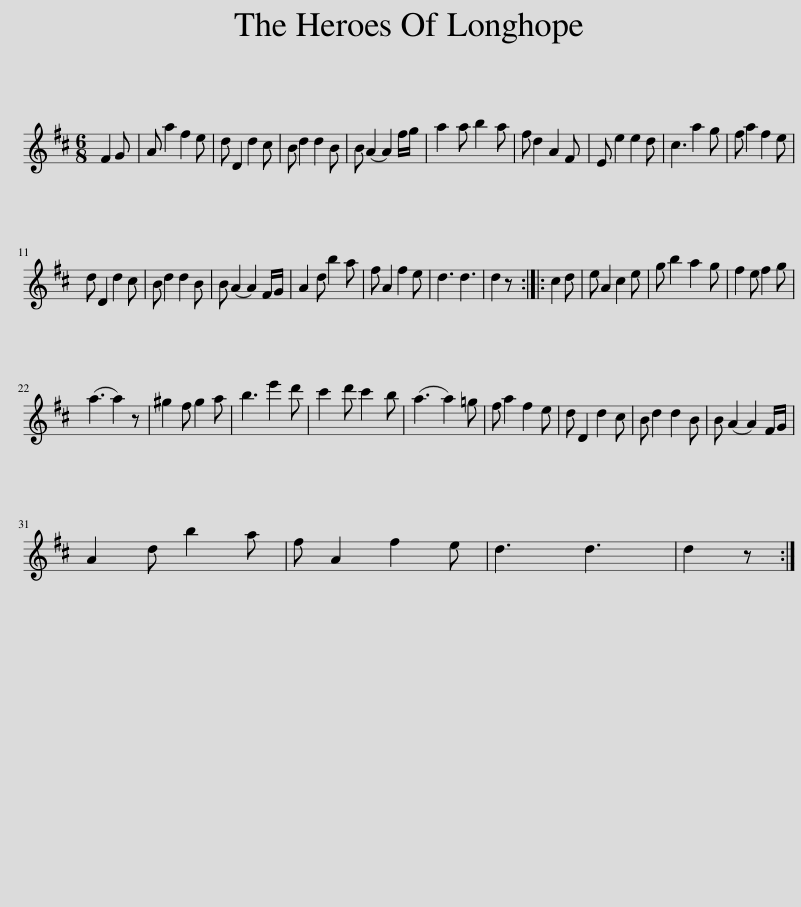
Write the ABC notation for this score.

X:1
L:1/8
M:6/8
I:linebreak $
K:D
V:1 treble
V:1
 F2 G | A a2 f2 e | d D2 d2 c | B d2 d2 B | B (A2 A2) f/g/ | %5
 a2 a b2 a | f d2 A2 F | E e2 e2 d | c3 a2 g | f a2 f2 e |$ %10
 d D2 d2 c | B d2 d2 B | B (A2 A2) F/G/ | A2 d b2 a | f A2 f2 e | %15
 d3 d3 | d2 z :: c2 d | e A2 c2 e | g b2 a2 g | %20
 f2 e f2 g |$ (a3 a2) z | ^g2 f g2 a | b3 e'2 d' | c'2 d' c'2 b | %25
 (a3 a2) =g | f a2 f2 e | d D2 d2 c | B d2 d2 B | B (A2 A2) F/G/ |$ %30
 A2 d b2 a | f A2 f2 e | d3 d3 | d2 z :| %34
